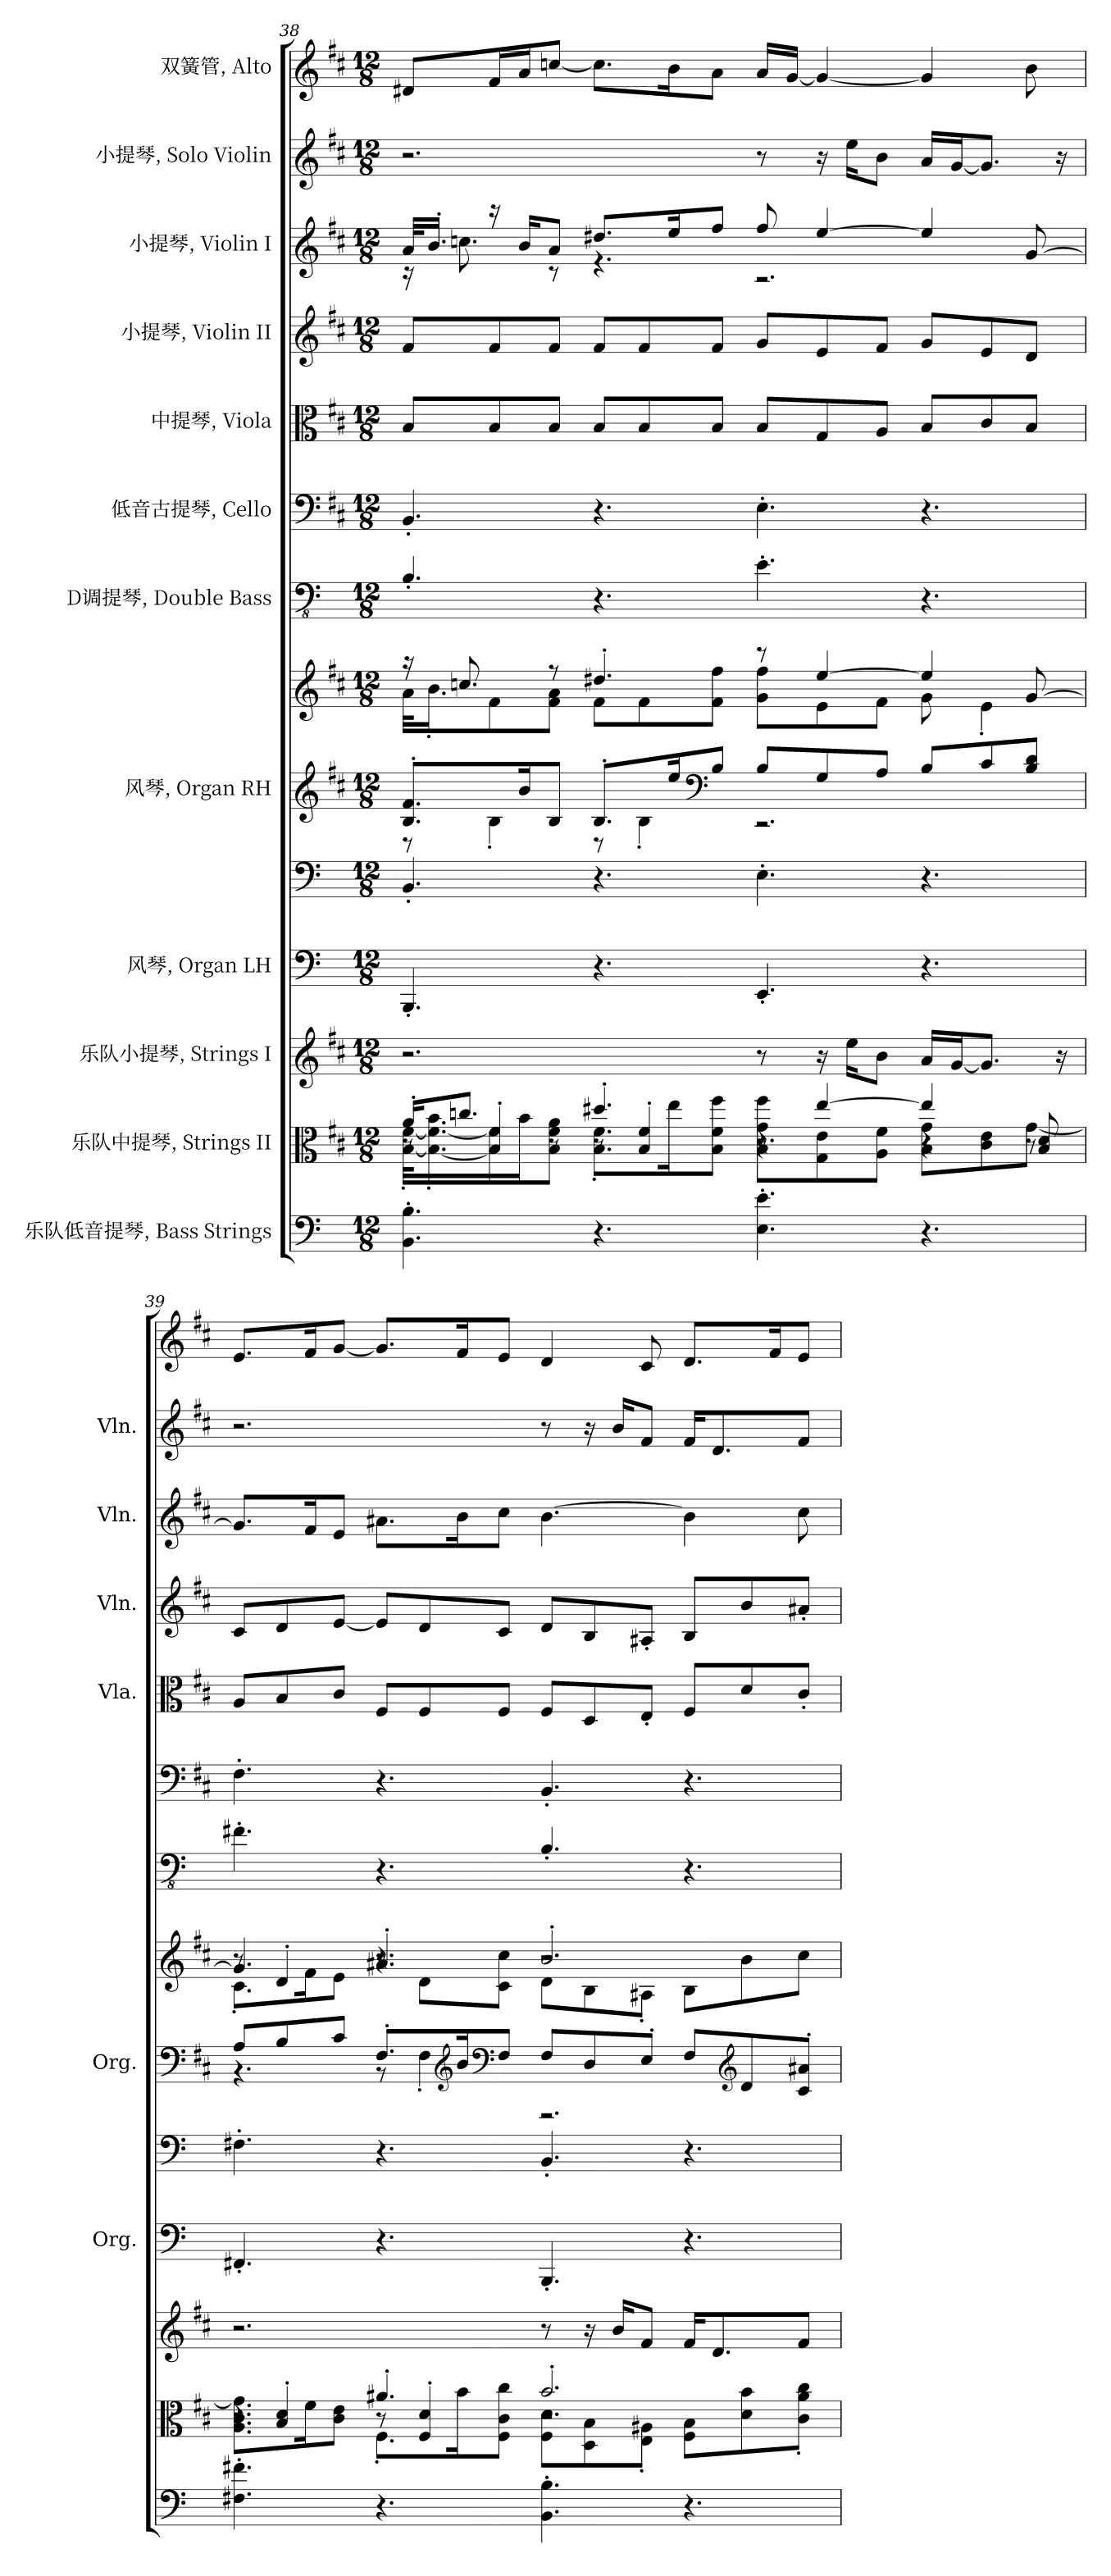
**kern	**kern	**kern	**kern	**kern	**kern	**kern	**kern	**kern	**kern	**kern	**kern	**kern	**kern
*part12	*part11	*part10	*part9	*part9	*part8	*part8	*part7	*part6	*part5	*part4	*part3	*part2	*part1
*staff14	*staff13	*staff12	*staff11	*staff10	*staff9	*staff8	*staff7	*staff6	*staff5	*staff4	*staff3	*staff2	*staff1
*I"乐队低音提琴, Bass Strings	*I"乐队中提琴, Strings II	*I"乐队小提琴, Strings I	*I"风琴, Organ LH	*	*I"风琴, Organ RH	*	*I"D调提琴, Double Bass	*I"低音古提琴, Cello	*I"中提琴, Viola	*I"小提琴, Violin II	*I"小提琴, Violin I	*I"小提琴, Solo Violin	*I"双簧管, Alto
*	*	*	*I'Org.	*	*I'Org.	*	*	*	*I'Vla.	*I'Vln.	*I'Vln.	*I'Vln.	*
!!LO:PB:g=z
*clefF4	*clefC3	*clefG2	*clefF4	*clefF4	*clefG2	*clefG2	*clefFv4	*clefF4	*clefC3	*clefG2	*clefG2	*clefG2	*clefG2
*ITrd7c12	*	*	*	*	*	*	*ITrd7c12	*	*	*	*	*	*
*k[]	*k[f#c#]	*k[f#c#]	*k[]	*k[]	*k[f#c#]	*k[f#c#]	*k[]	*k[f#c#]	*k[f#c#]	*k[f#c#]	*k[f#c#]	*k[f#c#]	*k[f#c#]
*M12/8	*M12/8	*M12/8	*M12/8	*M12/8	*M12/8	*M12/8	*M12/8	*M12/8	*M12/8	*M12/8	*M12/8	*M12/8	*M12/8
=38	=38	=38	=38	=38	=38	=38	=38	=38	=38	=38	=38	=38	=38
*	*^	*	*	*	*^	*^	*	*	*	*	*^	*	*
*	*	*^	*	*	*	*	*	*	*	*	*	*	*	*	*	*	*
4.BBB\' 4.BB\'	16a'/KL	[32B\' [32f#\'KLL	8r	2.r	4.BBB'/	4.BB'/	8.B/' 8.f#/'L	8r	16r	32a\KLL	4.BBB'/	4.BB'/	8B/L	8f#/L	32a/KLL	16r	2.r	8d#X/L
.	.	16.B\_' 16.f#\_' 16.b\'	.	.	.	.	.	.	.	16.b'\J	.	.	.	.	16.b'/JJ	.	.	.
.	8.ccn/J	.	.	.	.	.	.	.	8.ccn/	.	.	.	.	.	.	8.ccn\	.	.
.	.	16B\] 16f#\]	4B/' 4f#/'	.	.	.	.	4B'\	.	8f#\	.	.	8B/	8f#/	16r	.	.	16f#/L
.	.	16b\J	.	.	.	.	16b/K	.	.	.	.	.	.	.	16b/KL	.	.	16a/J
.	8r	8B\ 8f#\ 8a\J	.	.	.	.	8B/J	.	8r	8f#\ 8a\J	.	.	8B/J	8f#/J	8a/J	8r	.	[8ccn/J
4.r	4.dd#X'/	8.B\' 8.f#\'L	8r	.	4.r	4.r	8.B'/L	8r	4.dd#X'/	8f#\L	4.r	4.r	8B/L	8f#/L	8.dd#X/L	4.r	.	8.cc\L]
.	.	.	4B/' 4f#/'	.	.	.	.	4B'\	.	8f#\	.	.	8B/	8f#/	.	.	.	.
.	.	16ee\K	.	.	.	.	16ee/K	.	.	.	.	.	.	.	16ee/K	.	.	16b\K
*	*	*	*	*	*	*	*clefF4	*	*	*	*	*	*	*	*	*	*	*
.	.	8B\ 8f#\ 8ff#\J	.	.	.	.	8B/J	.	.	8f#\ 8ff#\J	.	.	8B/J	8f#/J	8ff#/J	.	.	8a\J
4.EE\' 4.E\'	8r	8B\ 8g\ 8ff#\L	4.r	8r	4.EE'/	4.E'\	8B/L	2.r	8r	8g\ 8ff#\L	4.EE'\	4.E'\	8B/L	8g/L	8ff#/	2.r	8r	16a/LL
.	.	.	.	.	.	.	.	.	.	.	.	.	.	.	.	.	.	[16g/JJ
.	[4ee/	8G\ 8e\	.	16r	.	.	8G/	.	[4ee/	8e\	.	.	8G/	8e/	[4ee/	.	16r	4g/_
.	.	.	.	16ee\KL	.	.	.	.	.	.	.	.	.	.	.	.	16ee\KL	.
.	.	8A\ 8f#\J	.	8b\J	.	.	8A/J	.	.	8f#\J	.	.	8A/J	8f#/J	.	.	8b\J	.
4.r	4ee/]	8B\ 8g\L	4r	16a/LL	4.r	4.r	8B/L	.	4ee/]	8g\	4.r	4.r	8B/L	8g/L	4ee/]	.	16a/LL	4g/]
.	.	.	.	[16g/J	.	.	.	.	.	.	.	.	.	.	.	.	[16g/J	.
.	.	8c#\ 8e\	.	8.g/J]	.	.	8c#/	.	.	4e'\	.	.	8c#/	8e/	.	.	8.g/J]	.
.	8r	[8g\J	8B/ 8d/	.	.	.	8B/ 8d/J	.	[8g/	.	.	.	8B/J	8d/J	[8g/	.	.	8b\
.	.	.	.	16r	.	.	.	.	.	.	.	.	.	.	.	.	16r	.
*	*	*	*	*	*	*	*	*	*	*	*	*	*	*	*v	*v	*	*
!!LO:PB:g=z
=39	=39	=39	=39	=39	=39	=39	=39	=39	=39	=39	=39	=39	=39	=39	=39	=39	=39
*	*	*	*	*	*	*	*	*	*	*^	*	*	*	*	*	*	*
4.FF#X\' 4.F#X\'	8r	8.A\ 8.c#\ 8.g\]L	4.r	2.r	4.FF#X'/	4.F#X'\	8A/L	4.r	4.g/]	8.c#'\L	8r	4.FF#X'\	4.F#'\	8A/L	8c#/L	8.g/L]	2.r	8.e/L
.	4B/' 4d/'	.	.	.	.	.	8B/	.	.	.	4d'/	.	.	8B/	8d/	.	.	.
.	.	16f#\K	.	.	.	.	.	.	.	16f#\K	.	.	.	.	.	16f#/K	.	16f#/K
.	.	8c#\ 8e\J	.	.	.	.	8c#/J	.	.	8e\J	.	.	.	8c#/J	[8e/J	8e/J	.	[8g/J
4.r	4.a#X'/	8.F#'\L	8r	.	4.r	4.r	8.F#'/L	8r	4.a#X'/	8r	4.r	4.r	4.r	8F#/L	8e/L]	8.a#X\L	.	8.g/L]
.	.	.	4F#/' 4d/'	.	.	.	.	4F#'\	.	8d\L	.	.	.	8F#/	8d/	.	.	.
*	*	*	*	*	*	*	*clefG2	*	*	*	*	*	*	*	*	*	*	*
.	.	16b\K	.	.	.	.	16b/K	.	.	.	.	.	.	.	.	16b\K	.	16f#/K
*	*	*	*	*	*	*	*clefF4	*	*	*	*	*	*	*	*	*	*	*
.	.	8F#\ 8c#\ 8cc#\J	.	.	.	.	8F#/J	.	.	8c#\ 8cc#\J	.	.	.	8F#/J	8c#/J	8cc#\J	.	8e/J
4.BBB\' 4.BB\'	2.b'/	8F#\ 8d\L	2.r	8r	4.BBB'/	4.BB'/	8F#/L	2.r	2.b'/	8d\L	2.r	4.BBB'/	4.BB'/	8F#/L	8d/L	[4.b\	8r	4d/
.	.	8D\ 8B\	.	16r	.	.	8D/	.	.	8B\	.	.	.	8D/	8B/	.	16r	.
.	.	.	.	16b/KL	.	.	.	.	.	.	.	.	.	.	.	.	16b/KL	.
.	.	8E\' 8A#X\'J	.	8f#/J	.	.	8E'/J	.	.	8A#X'\J	.	.	.	8E'/J	8A#X'/J	.	8f#/J	8c#/
4.r	.	8F#\ 8B\L	.	16f#/KL	4.r	4.r	8F#/L	.	.	8B\L	.	4.r	4.r	8F#/L	8B/L	4b\]	16f#/KL	8.d/L
.	.	.	.	8.d/	.	.	.	.	.	.	.	.	.	.	.	.	8.d/	.
*	*	*	*	*	*	*	*clefG2	*	*	*	*	*	*	*	*	*	*	*
.	.	8d\ 8b\	.	.	.	.	8d/	.	.	8b\	.	.	.	8d/	8b/	.	.	.
.	.	.	.	.	.	.	.	.	.	.	.	.	.	.	.	.	.	16f#/K
.	.	8c#\' 8a#\' 8cc#\'J	.	8f#/J	.	.	8c#/' 8a#X/'J	.	.	8cc#\J	.	.	.	8c#'/J	8a#X'/J	8cc#\	8f#/J	8e/J
*	*	*	*	*	*	*	*v	*v	*	*	*	*	*	*	*	*	*	*
*	*v	*v	*v	*	*	*	*	*v	*v	*v	*	*	*	*	*	*	*
=	=	=	=	=	=	=	=	=	=	=	=	=	=
*-	*-	*-	*-	*-	*-	*-	*-	*-	*-	*-	*-	*-	*-
